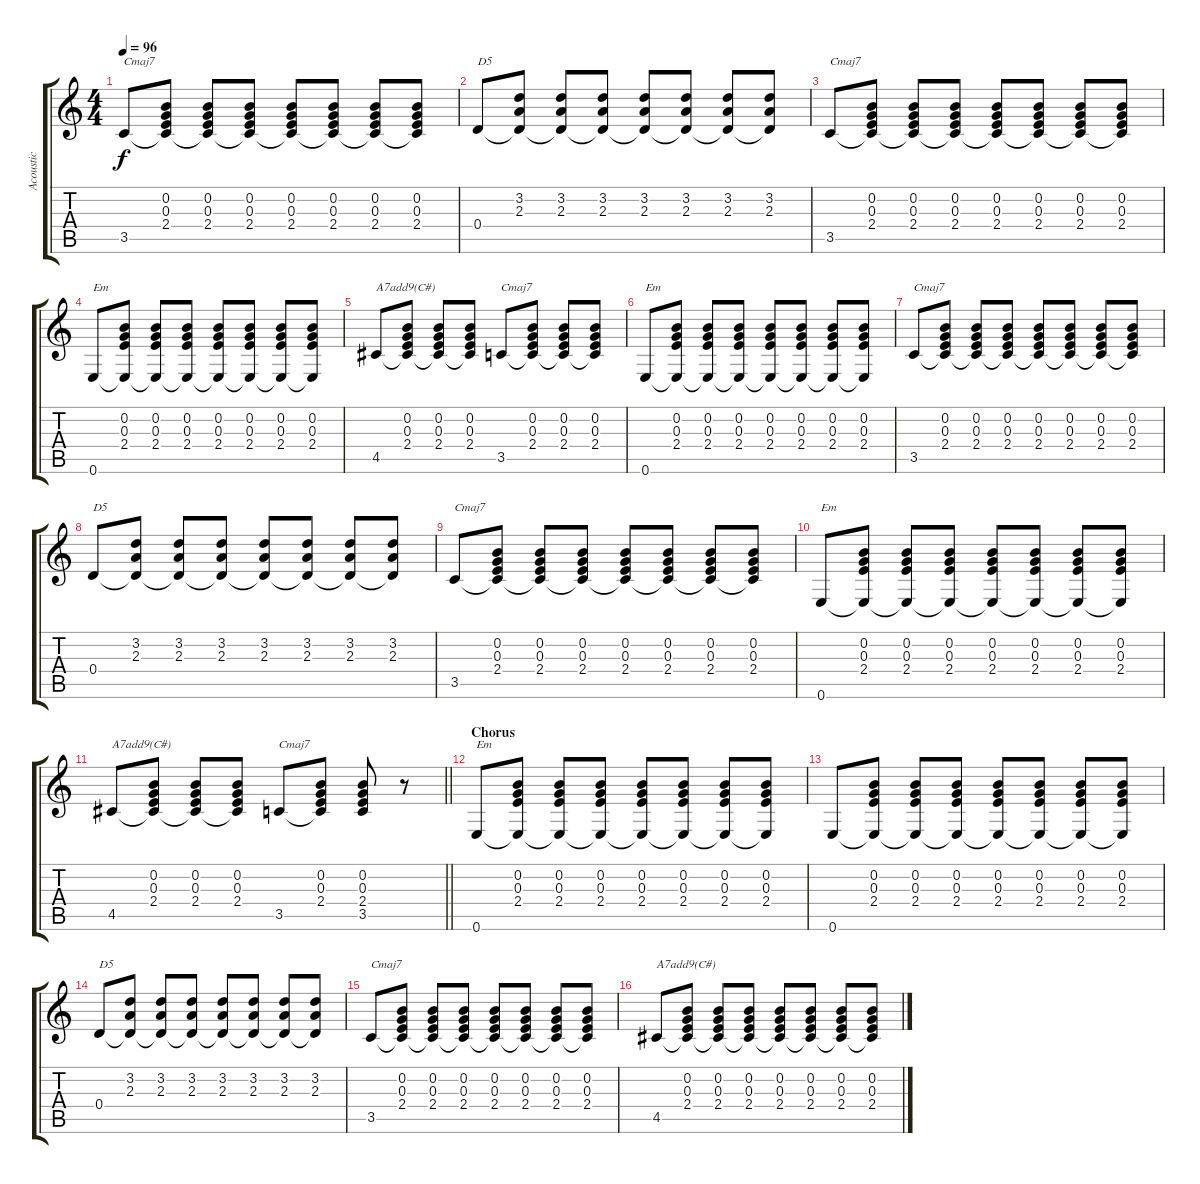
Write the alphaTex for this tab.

\track ("Acoustic" "Acoustic") {instrument acousticguitarsteel}
\staff {score tabs}
\tuning (E4 B3 G3 D3 A2 E2) {hide}
\ts (4 4)
\tempo 96
\clef g2
\ks c
3.5.8{txt "Cmaj7" dy f} (0.2 0.3 2.4 3.5{t}).8 (0.2 0.3 2.4 3.5{t}).8 (0.2 0.3 2.4 3.5{t}).8 (0.2 0.3 2.4 3.5{t}).8 (0.2 0.3 2.4 3.5{t}).8 (0.2 0.3 2.4 3.5{t}).8 (0.2 0.3 2.4 3.5{t}).8 |
0.4.8{txt "D5"} (3.2 2.3 0.4{t}).8 (3.2 2.3 0.4{t}).8 (3.2 2.3 0.4{t}).8 (3.2 2.3 0.4{t}).8 (3.2 2.3 0.4{t}).8 (3.2 2.3 0.4{t}).8 (3.2 2.3 0.4{t}).8 |
3.5.8{txt "Cmaj7"} (0.2 0.3 2.4 3.5{t}).8 (0.2 0.3 2.4 3.5{t}).8 (0.2 0.3 2.4 3.5{t}).8 (0.2 0.3 2.4 3.5{t}).8 (0.2 0.3 2.4 3.5{t}).8 (0.2 0.3 2.4 3.5{t}).8 (0.2 0.3 2.4 3.5{t}).8 |
0.6.8{txt "Em"} (0.2 0.3 2.4 0.6{t}).8 (0.2 0.3 2.4 0.6{t}).8 (0.2 0.3 2.4 0.6{t}).8 (0.2 0.3 2.4 0.6{t}).8 (0.2 0.3 2.4 0.6{t}).8 (0.2 0.3 2.4 0.6{t}).8 (0.2 0.3 2.4 0.6{t}).8 |
4.5.8{txt "A7add9(C#)"} (0.2 0.3 2.4 4.5{t}).8 (0.2 0.3 2.4 4.5{t}).8 (0.2 0.3 2.4 4.5{t}).8 3.5.8{txt "Cmaj7"} (0.2 0.3 2.4 3.5{t}).8 (0.2 0.3 2.4 3.5{t}).8 (0.2 0.3 2.4 3.5{t}).8 |
0.6.8{txt "Em"} (0.2 0.3 2.4 0.6{t}).8 (0.2 0.3 2.4 0.6{t}).8 (0.2 0.3 2.4 0.6{t}).8 (0.2 0.3 2.4 0.6{t}).8 (0.2 0.3 2.4 0.6{t}).8 (0.2 0.3 2.4 0.6{t}).8 (0.2 0.3 2.4 0.6{t}).8 |
3.5.8{txt "Cmaj7"} (0.2 0.3 2.4 3.5{t}).8 (0.2 0.3 2.4 3.5{t}).8 (0.2 0.3 2.4 3.5{t}).8 (0.2 0.3 2.4 3.5{t}).8 (0.2 0.3 2.4 3.5{t}).8 (0.2 0.3 2.4 3.5{t}).8 (0.2 0.3 2.4 3.5{t}).8 |
0.4.8{txt "D5"} (3.2 2.3 0.4{t}).8 (3.2 2.3 0.4{t}).8 (3.2 2.3 0.4{t}).8 (3.2 2.3 0.4{t}).8 (3.2 2.3 0.4{t}).8 (3.2 2.3 0.4{t}).8 (3.2 2.3 0.4{t}).8 |
3.5.8{txt "Cmaj7"} (0.2 0.3 2.4 3.5{t}).8 (0.2 0.3 2.4 3.5{t}).8 (0.2 0.3 2.4 3.5{t}).8 (0.2 0.3 2.4 3.5{t}).8 (0.2 0.3 2.4 3.5{t}).8 (0.2 0.3 2.4 3.5{t}).8 (0.2 0.3 2.4 3.5{t}).8 |
0.6.8{txt "Em"} (0.2 0.3 2.4 0.6{t}).8 (0.2 0.3 2.4 0.6{t}).8 (0.2 0.3 2.4 0.6{t}).8 (0.2 0.3 2.4 0.6{t}).8 (0.2 0.3 2.4 0.6{t}).8 (0.2 0.3 2.4 0.6{t}).8 (0.2 0.3 2.4 0.6{t}).8 |
\barLineRight lightlight
4.5.8{txt "A7add9(C#)"} (0.2 0.3 2.4 4.5{t}).8 (0.2 0.3 2.4 4.5{t}).8 (0.2 0.3 2.4 4.5{t}).8 3.5.8{txt "Cmaj7"} (0.2 0.3 2.4 3.5{t}).8 (0.2 0.3 2.4 3.5).8 r.8 |
\section ("" "Chorus")
0.6.8{txt "Em"} (0.2 0.3 2.4 0.6{t}).8 (0.2 0.3 2.4 0.6{t}).8 (0.2 0.3 2.4 0.6{t}).8 (0.2 0.3 2.4 0.6{t}).8 (0.2 0.3 2.4 0.6{t}).8 (0.2 0.3 2.4 0.6{t}).8 (0.2 0.3 2.4 0.6{t}).8 |
0.6.8 (0.2 0.3 2.4 0.6{t}).8 (0.2 0.3 2.4 0.6{t}).8 (0.2 0.3 2.4 0.6{t}).8 (0.2 0.3 2.4 0.6{t}).8 (0.2 0.3 2.4 0.6{t}).8 (0.2 0.3 2.4 0.6{t}).8 (0.2 0.3 2.4 0.6{t}).8 |
0.4.8{txt "D5"} (3.2 2.3 0.4{t}).8 (3.2 2.3 0.4{t}).8 (3.2 2.3 0.4{t}).8 (3.2 2.3 0.4{t}).8 (3.2 2.3 0.4{t}).8 (3.2 2.3 0.4{t}).8 (3.2 2.3 0.4{t}).8 |
3.5.8{txt "Cmaj7"} (0.2 0.3 2.4 3.5{t}).8 (0.2 0.3 2.4 3.5{t}).8 (0.2 0.3 2.4 3.5{t}).8 (0.2 0.3 2.4 3.5{t}).8 (0.2 0.3 2.4 3.5{t}).8 (0.2 0.3 2.4 3.5{t}).8 (0.2 0.3 2.4 3.5{t}).8 |
4.5.8{txt "A7add9(C#)"} (0.2 0.3 2.4 4.5{t}).8 (0.2 0.3 2.4 4.5{t}).8 (0.2 0.3 2.4 4.5{t}).8 (0.2 0.3 2.4 4.5{t}).8 (0.2 0.3 2.4 4.5{t}).8 (0.2 0.3 2.4 4.5{t}).8 (0.2 0.3 2.4 4.5{t}).8
